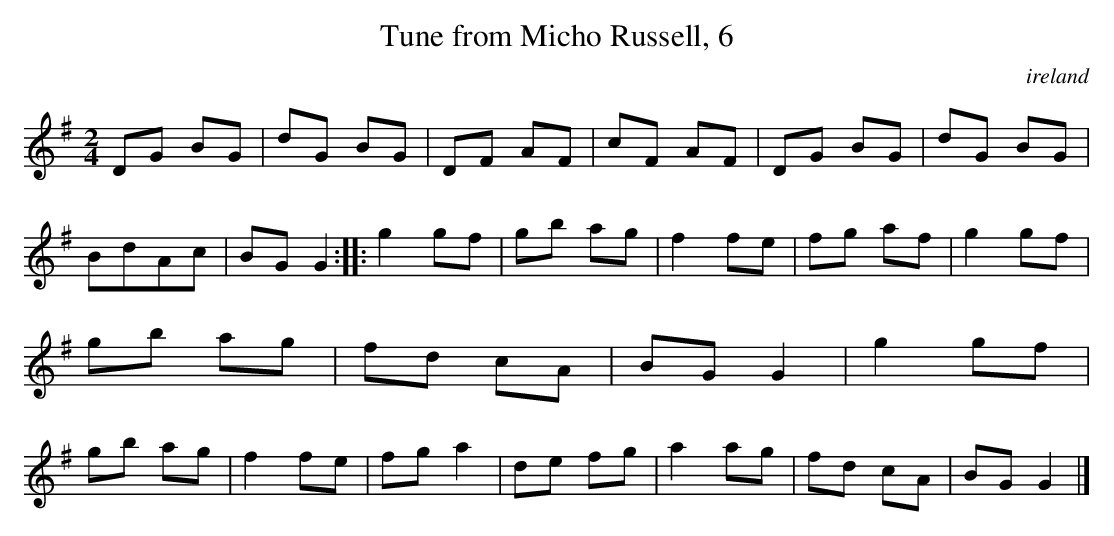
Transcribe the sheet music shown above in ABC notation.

X:1
T:Tune from Micho Russell, 6
O:ireland
M:2/4
L:1/8
K:G
DG BG| dG BG| DF AF| cF AF | \
DG BG| dG BG| BdAc| BG G2::  \
g2 gf| gb ag| f2 fe| fg af | \
g2 gf| gb ag| fd cA| BG G2 | \
g2 gf| gb ag| f2 fe| fg a2 | \
de fg| a2 ag| fd cA| BG G2 |]
